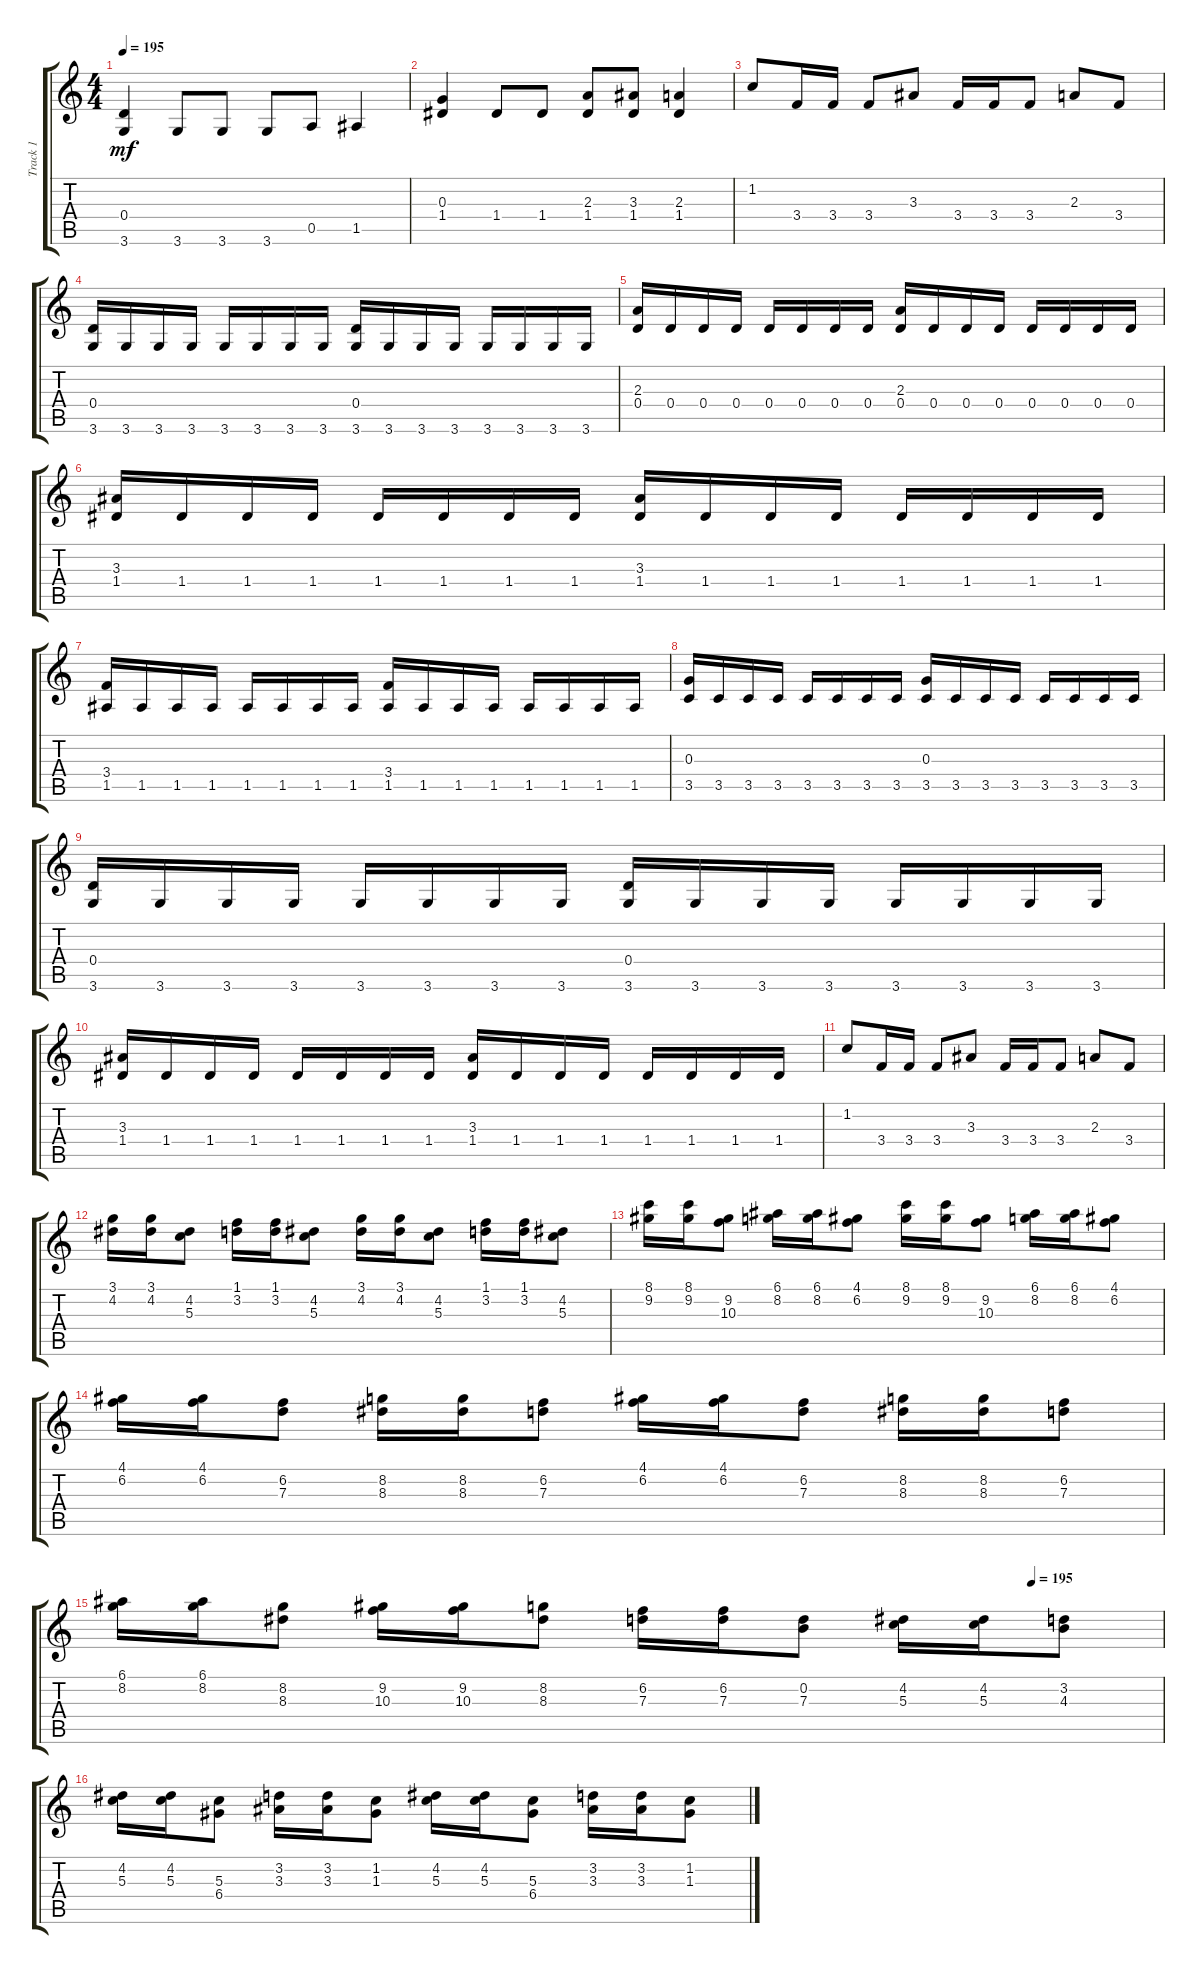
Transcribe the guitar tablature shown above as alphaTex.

\track ("Track 1" "Track 1") {instrument distortionguitar}
\staff {score tabs}
\tuning (E4 B3 G3 D3 A2 E2) {hide}
\ts (4 4)
\tempo 195
\clef g2
\ks c
(0.4 3.6).4{dy mf} 3.6.8 3.6.8 3.6.8 0.5.8 1.5.4 |
(0.3 1.4).4 1.4.8 1.4.8 (2.3 1.4).8 (3.3 1.4).8 (2.3 1.4).4 |
1.2.8 3.4.16 3.4.16 3.4.8 3.3.8 3.4.16 3.4.16 3.4.8 2.3.8 3.4.8 |
(0.4 3.6).16 3.6.16 3.6.16 3.6.16 3.6.16 3.6.16 3.6.16 3.6.16 (0.4 3.6).16 3.6.16 3.6.16 3.6.16 3.6.16 3.6.16 3.6.16 3.6.16 |
(2.3 0.4).16 0.4.16 0.4.16 0.4.16 0.4.16 0.4.16 0.4.16 0.4.16 (2.3 0.4).16 0.4.16 0.4.16 0.4.16 0.4.16 0.4.16 0.4.16 0.4.16 |
(3.3 1.4).16 1.4.16 1.4.16 1.4.16 1.4.16 1.4.16 1.4.16 1.4.16 (3.3 1.4).16 1.4.16 1.4.16 1.4.16 1.4.16 1.4.16 1.4.16 1.4.16 |
(3.4 1.5).16 1.5.16 1.5.16 1.5.16 1.5.16 1.5.16 1.5.16 1.5.16 (3.4 1.5).16 1.5.16 1.5.16 1.5.16 1.5.16 1.5.16 1.5.16 1.5.16 |
(0.3 3.5).16 3.5.16 3.5.16 3.5.16 3.5.16 3.5.16 3.5.16 3.5.16 (0.3 3.5).16 3.5.16 3.5.16 3.5.16 3.5.16 3.5.16 3.5.16 3.5.16 |
(0.4 3.6).16 3.6.16 3.6.16 3.6.16 3.6.16 3.6.16 3.6.16 3.6.16 (0.4 3.6).16 3.6.16 3.6.16 3.6.16 3.6.16 3.6.16 3.6.16 3.6.16 |
(3.3 1.4).16 1.4.16 1.4.16 1.4.16 1.4.16 1.4.16 1.4.16 1.4.16 (3.3 1.4).16 1.4.16 1.4.16 1.4.16 1.4.16 1.4.16 1.4.16 1.4.16 |
1.2.8 3.4.16 3.4.16 3.4.8 3.3.8 3.4.16 3.4.16 3.4.8 2.3.8 3.4.8 |
(3.1 4.2).16 (3.1 4.2).16 (4.2 5.3).8 (1.1 3.2).16 (1.1 3.2).16 (4.2 5.3).8 (3.1 4.2).16 (3.1 4.2).16 (4.2 5.3).8 (1.1 3.2).16 (1.1 3.2).16 (4.2 5.3).8 |
(8.1 9.2).16 (8.1 9.2).16 (9.2 10.3).8 (6.1 8.2).16 (6.1 8.2).16 (4.1 6.2).8 (8.1 9.2).16 (8.1 9.2).16 (9.2 10.3).8 (6.1 8.2).16 (6.1 8.2).16 (4.1 6.2).8 |
(4.1 6.2).16 (4.1 6.2).16 (6.2 7.3).8 (8.2 8.3).16 (8.2 8.3).16 (6.2 7.3).8 (4.1 6.2).16 (4.1 6.2).16 (6.2 7.3).8 (8.2 8.3).16 (8.2 8.3).16 (6.2 7.3).8 |
\tempo (195 0.875)
(6.1 8.2).16 (6.1 8.2).16 (8.2 8.3).8 (9.2 10.3).16 (9.2 10.3).16 (8.2 8.3).8 (6.2 7.3).16 (6.2 7.3).16 (0.2 7.3).8 (4.2 5.3).16 (4.2 5.3).16 (3.2 4.3).8 |
(4.2 5.3).16 (4.2 5.3).16 (5.3 6.4).8 (3.2 3.3).16 (3.2 3.3).16 (1.2 1.3).8 (4.2 5.3).16 (4.2 5.3).16 (5.3 6.4).8 (3.2 3.3).16 (3.2 3.3).16 (1.2 1.3).8
